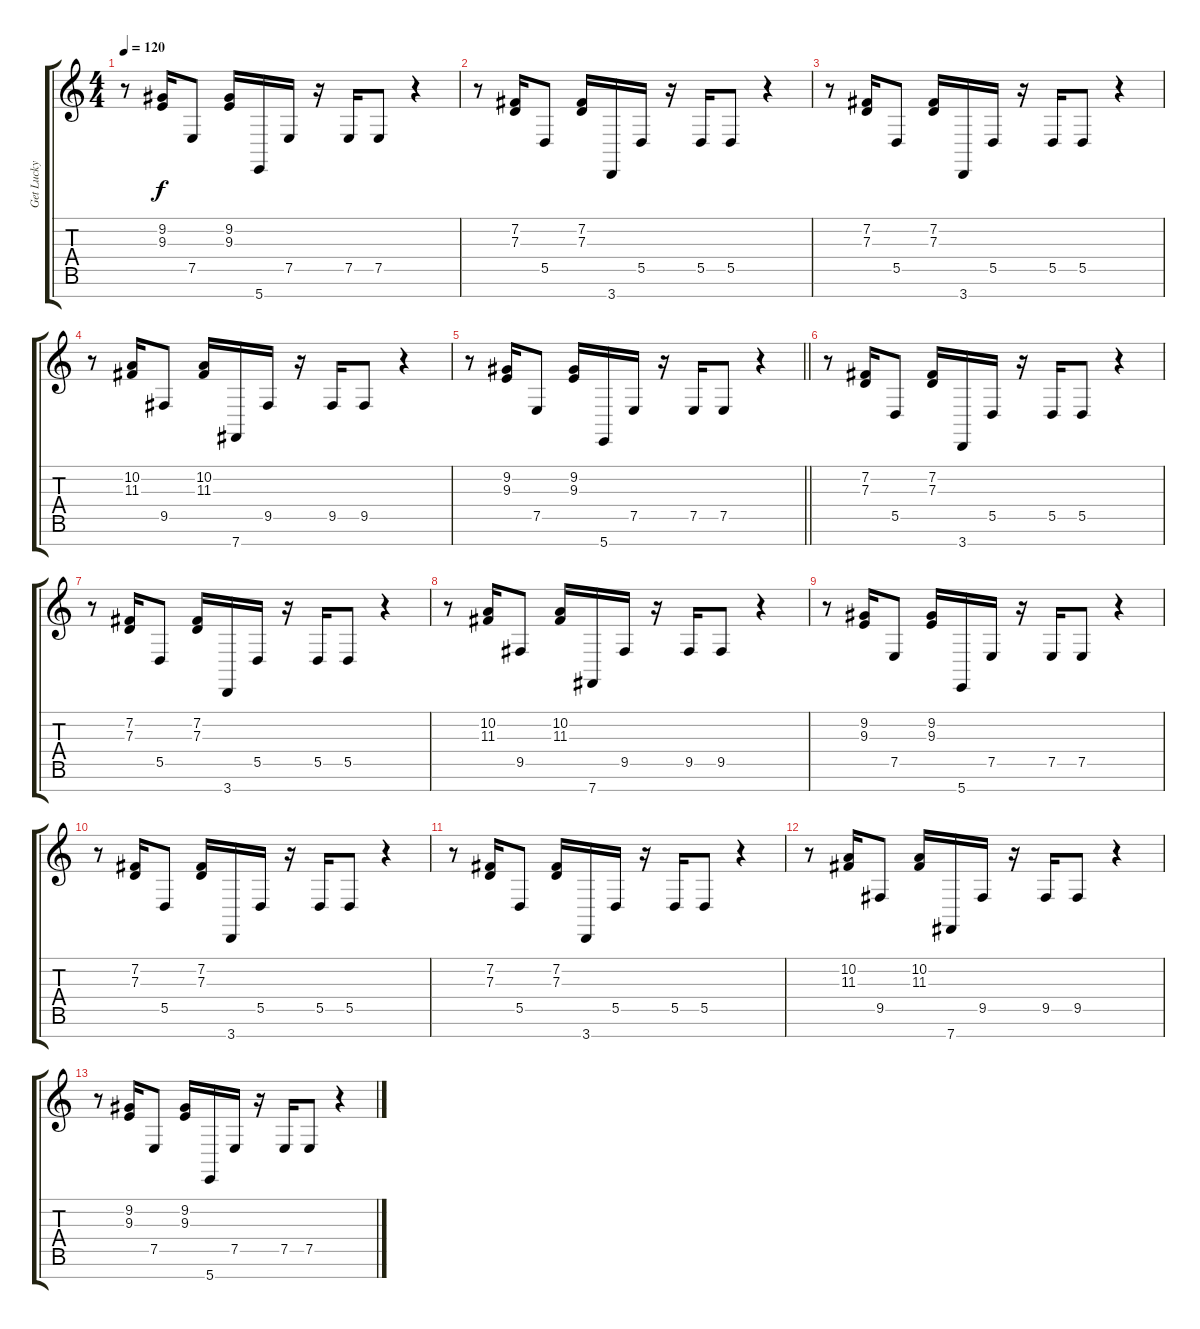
\track ("Get Lucky 1" "Get Lucky ") {instrument clavinet}
\staff {score tabs}
\tuning (E4 B3 G3 D3 A2 E2 B1) {hide}
\ts (4 4)
\tempo 120
\clef g2
\ks c
r.8{dy f} (9.2 9.3).16 7.5.8 (9.2 9.3).16 5.7.16 7.5.16 r.16 7.5.16 7.5.8 r.4 |
r.8 (7.2 7.3).16 5.5.8 (7.2 7.3).16 3.7.16 5.5.16 r.16 5.5.16 5.5.8 r.4 |
r.8 (7.2 7.3).16 5.5.8 (7.2 7.3).16 3.7.16 5.5.16 r.16 5.5.16 5.5.8 r.4 |
r.8 (10.2 11.3).16 9.5.8 (10.2 11.3).16 7.7.16 9.5.16 r.16 9.5.16 9.5.8 r.4 |
\barLineRight lightlight
r.8 (9.2 9.3).16 7.5.8 (9.2 9.3).16 5.7.16 7.5.16 r.16 7.5.16 7.5.8 r.4 |
\section ("" "")
r.8 (7.2 7.3).16 5.5.8 (7.2 7.3).16 3.7.16 5.5.16 r.16 5.5.16 5.5.8 r.4 |
r.8 (7.2 7.3).16 5.5.8 (7.2 7.3).16 3.7.16 5.5.16 r.16 5.5.16 5.5.8 r.4 |
r.8 (10.2 11.3).16 9.5.8 (10.2 11.3).16 7.7.16 9.5.16 r.16 9.5.16 9.5.8 r.4 |
r.8 (9.2 9.3).16 7.5.8 (9.2 9.3).16 5.7.16 7.5.16 r.16 7.5.16 7.5.8 r.4 |
r.8 (7.2 7.3).16 5.5.8 (7.2 7.3).16 3.7.16 5.5.16 r.16 5.5.16 5.5.8 r.4 |
r.8 (7.2 7.3).16 5.5.8 (7.2 7.3).16 3.7.16 5.5.16 r.16 5.5.16 5.5.8 r.4 |
r.8 (10.2 11.3).16 9.5.8 (10.2 11.3).16 7.7.16 9.5.16 r.16 9.5.16 9.5.8 r.4 |
r.8 (9.2 9.3).16 7.5.8 (9.2 9.3).16 5.7.16 7.5.16 r.16 7.5.16 7.5.8 r.4
